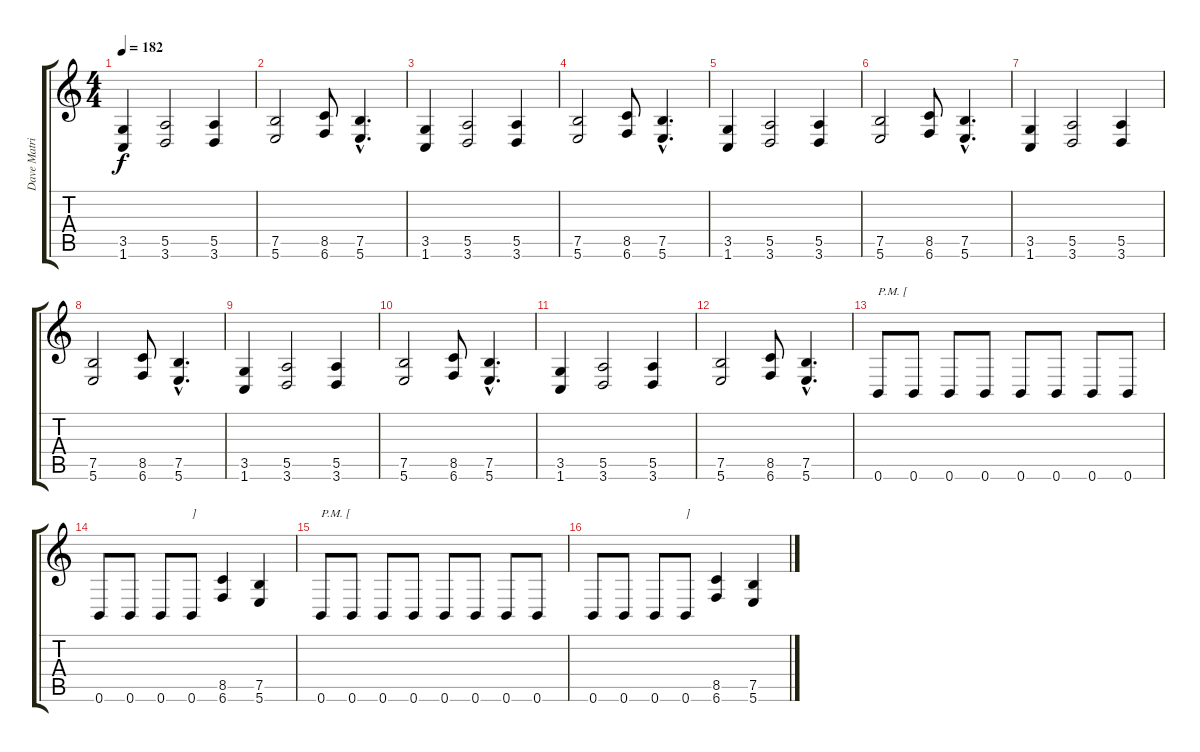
\track ("Dave Matrise" "Dave Matri") {instrument distortionguitar}
\staff {score tabs}
\tuning (B3 Gb3 D3 A2 E2 B1) {hide}
\ts (4 4)
\tempo 182
\clef g2
\ks c
(3.5 1.6).4{dy f} (5.5 3.6).2 (5.5 3.6).4 |
(7.5 5.6).2 (8.5 6.6).8 (7.5{hac} 5.6{hac}).4{d} |
(3.5 1.6).4 (5.5 3.6).2 (5.5 3.6).4 |
(7.5 5.6).2 (8.5 6.6).8 (7.5{hac} 5.6{hac}).4{d} |
(3.5 1.6).4 (5.5 3.6).2 (5.5 3.6).4 |
(7.5 5.6).2 (8.5 6.6).8 (7.5{hac} 5.6{hac}).4{d} |
(3.5 1.6).4 (5.5 3.6).2 (5.5 3.6).4 |
(7.5 5.6).2 (8.5 6.6).8 (7.5{hac} 5.6{hac}).4{d} |
(3.5 1.6).4 (5.5 3.6).2 (5.5 3.6).4 |
(7.5 5.6).2 (8.5 6.6).8 (7.5{hac} 5.6{hac}).4{d} |
(3.5 1.6).4 (5.5 3.6).2 (5.5 3.6).4 |
(7.5 5.6).2 (8.5 6.6).8 (7.5{hac} 5.6{hac}).4{d} |
0.6.8{txt "P.M. ["} 0.6.8 0.6.8 0.6.8 0.6.8 0.6.8 0.6.8 0.6.8 |
0.6.8 0.6.8 0.6.8 0.6.8{txt "]"} (8.5 6.6).4 (7.5 5.6).4 |
0.6.8{txt "P.M. ["} 0.6.8 0.6.8 0.6.8 0.6.8 0.6.8 0.6.8 0.6.8 |
0.6.8 0.6.8 0.6.8 0.6.8{txt "]"} (8.5 6.6).4 (7.5 5.6).4
